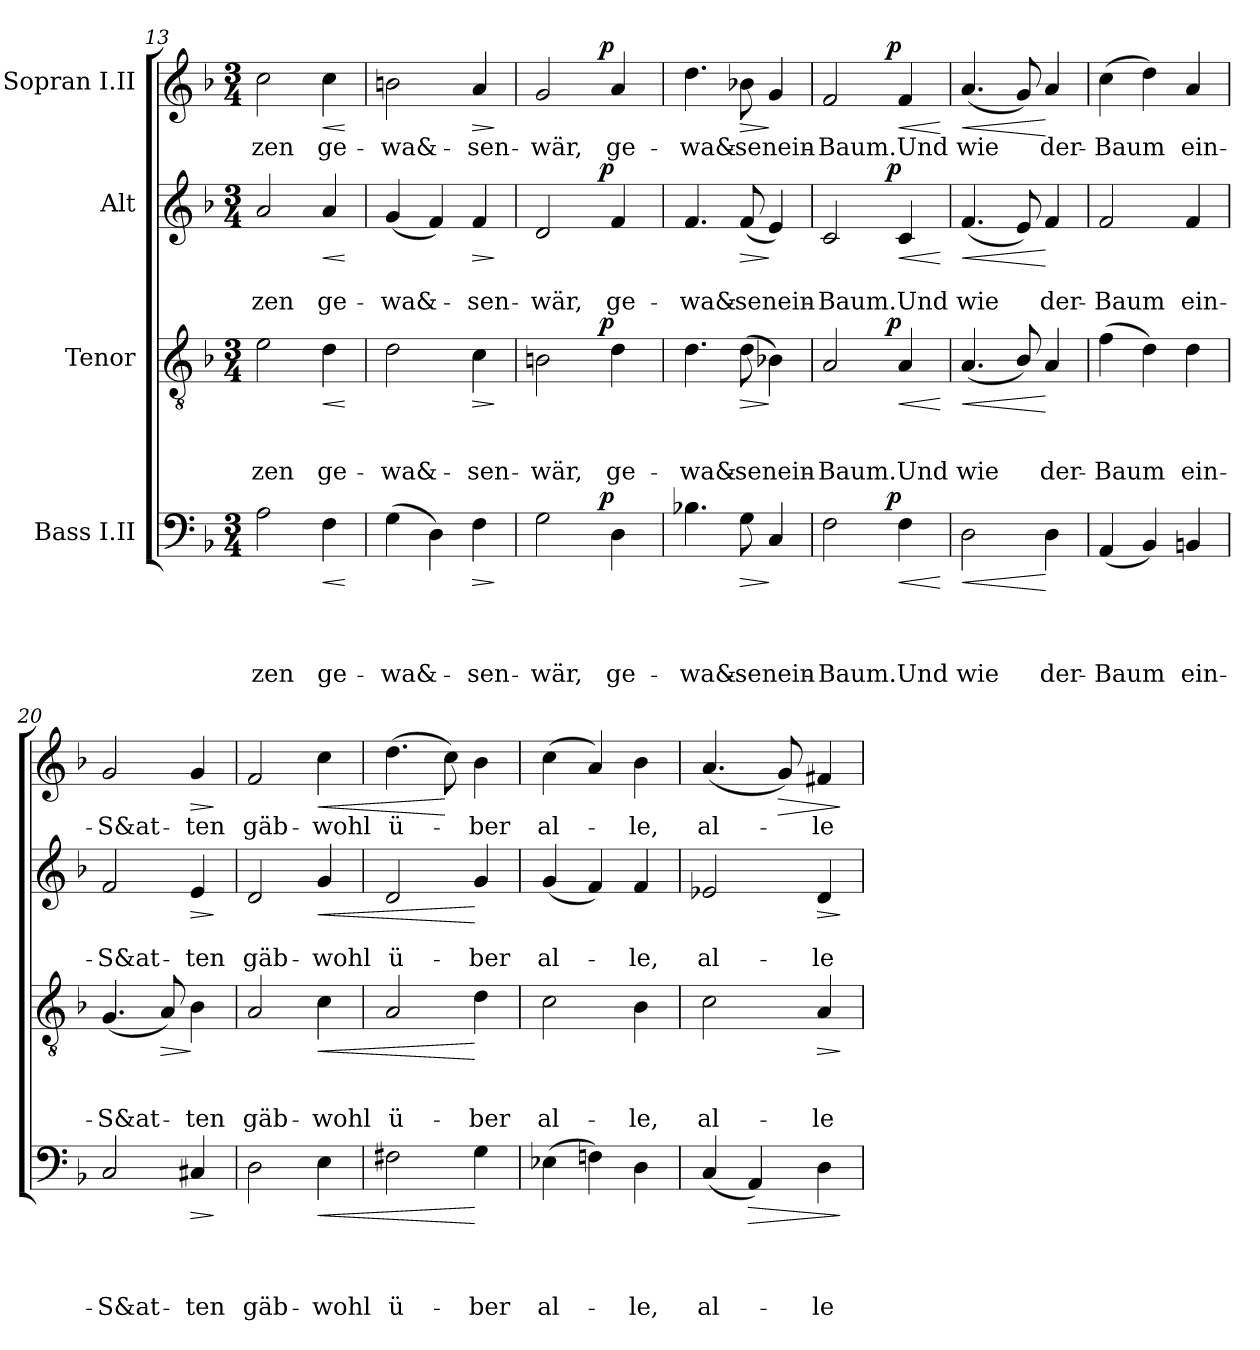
**kern	**text	**text	**text	**text	**dynam	**kern	**text	**text	**text	**dynam	**kern	**text	**text	**dynam	**kern	**text	**dynam
*part4	*part4	*part4	*part4	*part4	*part4	*part3	*part3	*part3	*part3	*part3	*part2	*part2	*part2	*part2	*part1	*part1	*part1
*staff4	*staff4	*staff4	*staff4	*staff4	*staff4	*staff3	*staff3	*staff3	*staff3	*staff3	*staff2	*staff2	*staff2	*staff2	*staff1	*staff1	*staff1
*I"Bass I.II	*	*	*	*	*	*I"Tenor	*	*	*	*	*I"Alt	*	*	*	*I"Sopran I.II	*	*
*clefF4	*	*	*	*	*	*clefGv2	*	*	*	*	*clefG2	*	*	*	*clefG2	*	*
*k[b-]	*	*	*	*	*	*k[b-]	*	*	*	*	*k[b-]	*	*	*	*k[b-]	*	*
*F:	*	*	*	*	*	*F:	*	*	*	*	*F:	*	*	*	*F:	*	*
*M3/4	*	*	*	*	*	*M3/4	*	*	*	*	*M3/4	*	*	*	*M3/4	*	*
=13	=13	=13	=13	=13	=13	=13	=13	=13	=13	=13	=13	=13	=13	=13	=13	=13	=13
!	!	!	!	!LO:LY:b	!	!	!	!	!LO:LY:b	!	!	!	!LO:LY:b	!	!	!LO:LY:b	!
2A\	.	.	.	-zen	.	2e\	.	.	-zen	.	2a/	.	-zen	.	2cc\	-zen	.
!	!	!	!	!LO:LY:b	!LO:HP:b	!	!	!	!LO:LY:b	!LO:HP:b	!	!	!LO:LY:b	!LO:HP:b	!	!LO:LY:b	!LO:HP:b
4F\	.	.	.	ge-	<	4d\	.	.	ge-	<	4a/	.	ge-	<	4cc\	ge-	<
.	.	.	.	.	[	.	.	.	.	[	.	.	.	[	.	.	[
=14!	=14!	=14!	=14!	=14!	=14!	=14!	=14!	=14!	=14!	=14!	=14!	=14!	=14!	=14!	=14!	=14!	=14!
!	!	!	!	!LO:LY:b	!	!	!	!	!LO:LY:b	!	!	!	!LO:LY:b	!	!	!LO:LY:b	!
(>4G\	.	.	.	-wa&-	.	2d\	.	.	-wa&-	.	(<4g/	.	-wa&-	.	2bn\	-wa&-	.
4D\)	.	.	.	.	.	.	.	.	.	.	4f/)	.	.	.	.	.	.
!	!	!	!	!LO:LY:b	!LO:HP:b	!	!	!	!LO:LY:b	!LO:HP:b	!	!	!LO:LY:b	!LO:HP:b	!	!LO:LY:b	!LO:HP:b
4F\	.	.	.	-sen-	>	4c\	.	.	-sen-	>	4f/	.	-sen-	>	4a/	-sen-	>
.	.	.	.	.	]	.	.	.	.	]	.	.	.	]	.	.	]
=15!	=15!	=15!	=15!	=15!	=15!	=15!	=15!	=15!	=15!	=15!	=15!	=15!	=15!	=15!	=15!	=15!	=15!
!	!	!	!	!LO:LY:b	!	!	!	!	!LO:LY:b	!	!	!	!LO:LY:b	!	!	!LO:LY:b	!
*^	*	*	*	*	*	*^	*	*	*	*	*^	*	*	*	*^	*	*
2G\	4...ryy	.	.	.	-wär,	.	2Bn\	4...ryy	.	.	-wär,	.	2d/	4...ryy	.	-wär,	.	2g/	4...ryy	-wär,	.
!	!	!	!	!	!	!LO:DY:a	!	!	!	!	!	!LO:DY:a	!	!	!	!	!LO:DY:a	!	!	!	!LO:DY:a
.	4ryy	.	.	.	.	p	.	4ryy	.	.	.	p	.	4ryy	.	.	p	.	4ryy	.	p
!	!	!	!	!	!LO:LY:b	!	!	!	!	!	!LO:LY:b	!	!	!	!	!LO:LY:b	!	!	!	!LO:LY:b	!
4D\	.	.	.	.	ge-	.	4d\	.	.	.	ge-	.	4f/	.	.	ge-	.	4a/	.	ge-	.
.	32ryy	.	.	.	.	.	.	32ryy	.	.	.	.	.	32ryy	.	.	.	.	32ryy	.	.
=16!	=16!	=16!	=16!	=16!	=16!	=16!	=16!	=16!	=16!	=16!	=16!	=16!	=16!	=16!	=16!	=16!	=16!	=16!	=16!	=16!	=16!
!	!	!	!	!	!LO:LY:b	!	!	!	!	!	!LO:LY:b	!	!	!	!	!LO:LY:b	!	!	!	!LO:LY:b	!
*v	*v	*	*	*	*	*	*	*	*	*	*	*	*v	*v	*	*	*	*v	*v	*	*
*	*	*	*	*	*	*v	*v	*	*	*	*	*	*	*	*	*	*	*
4.B-X\	.	.	.	-wa&-	.	4.d\	.	.	-wa&-	.	4.f/	.	-wa&-	.	4.dd\	-wa&-	.
!	!	!	!	!LO:LY:b	!LO:HP:b	!	!	!	!LO:LY:b	!LO:HP:b	!	!	!LO:LY:b	!LO:HP:b	!	!LO:LY:b	!LO:HP:b
8G\	.	.	.	-senein-	>	(<8d\	.	.	-senein-	>	(<8f/	.	-senein-	>	8b-X\	-senein-	>
4C/	.	.	.	.	]	4B-X\)	.	.	.	]	4e/)	.	.	]	4g/	.	]
=17!	=17!	=17!	=17!	=17!	=17!	=17!	=17!	=17!	=17!	=17!	=17!	=17!	=17!	=17!	=17!	=17!	=17!
!	!	!	!	!LO:LY:b	!	!	!	!	!LO:LY:b	!	!	!	!LO:LY:b	!	!	!LO:LY:b	!
*^	*	*	*	*	*	*^	*	*	*	*	*^	*	*	*	*^	*	*
2F\	4...ryy	.	.	.	-Baum.Und	.	2A/	4...ryy	.	.	-Baum.Und	.	2c/	4...ryy	.	-Baum.Und	.	2f/	4...ryy	-Baum.Und	.
!	!	!	!	!	!	!LO:DY:a	!	!	!	!	!	!LO:DY:a	!	!	!	!	!LO:DY:a	!	!	!	!LO:DY:a
.	4ryy	.	.	.	.	p	.	4ryy	.	.	.	p	.	4ryy	.	.	p	.	4ryy	.	p
!	!	!	!	!	!	!LO:HP:b	!	!	!	!	!	!LO:HP:b	!	!	!	!	!LO:HP:b	!	!	!	!LO:HP:b
4F\	.	.	.	.	.	<	4A/	.	.	.	.	<	4c/	.	.	.	<	4f/	.	.	<
.	32ryy	.	.	.	.	.	.	32ryy	.	.	.	.	.	32ryy	.	.	.	.	32ryy	.	.
.	.	.	.	.	.	[	.	.	.	.	.	[	.	.	.	.	[	.	.	.	[
!!LO:PB:g=z
=18!	=18!	=18!	=18!	=18!	=18!	=18!	=18!	=18!	=18!	=18!	=18!	=18!	=18!	=18!	=18!	=18!	=18!	=18!	=18!	=18!	=18!
!	!	!	!	!	!LO:LY:b	!LO:HP:b	!	!	!	!	!LO:LY:b	!LO:HP:b	!	!	!	!LO:LY:b	!LO:HP:b	!	!	!LO:LY:b	!LO:HP:b
*v	*v	*	*	*	*	*	*	*	*	*	*	*	*v	*v	*	*	*	*v	*v	*	*
*	*	*	*	*	*	*v	*v	*	*	*	*	*	*	*	*	*	*	*
2D\	.	.	.	wie	<	(<4.A/	.	.	wie	<	(<4.f/	.	wie	<	(<4.a/	wie	<
.	.	.	.	.	.	8B-/)	.	.	.	.	8e/)	.	.	.	8g/)	.	.
!	!	!	!	!LO:LY:b	!	!	!	!	!LO:LY:b	!	!	!	!LO:LY:b	!	!	!LO:LY:b	!
4D\	.	.	.	der-	[	4A/	.	.	der-	[	4f/	.	der-	[	4a/	der-	[
=19!	=19!	=19!	=19!	=19!	=19!	=19!	=19!	=19!	=19!	=19!	=19!	=19!	=19!	=19!	=19!	=19!	=19!
!	!	!	!	!LO:LY:b	!	!	!	!	!LO:LY:b	!	!	!	!LO:LY:b	!	!	!LO:LY:b	!
(<4AA/	.	.	.	-Baum	.	(>4f\	.	.	-Baum	.	2f/	.	-Baum	.	(>4cc\	-Baum	.
4BB-/)	.	.	.	.	.	4d\)	.	.	.	.	.	.	.	.	4dd\)	.	.
!	!	!	!	!LO:LY:b	!	!	!	!	!LO:LY:b	!	!	!	!LO:LY:b	!	!	!LO:LY:b	!
4BBn/	.	.	.	ein-	.	4d\	.	.	ein-	.	4f/	.	ein-	.	4a/	ein-	.
=20!	=20!	=20!	=20!	=20!	=20!	=20!	=20!	=20!	=20!	=20!	=20!	=20!	=20!	=20!	=20!	=20!	=20!
!	!	!	!	!LO:LY:b	!	!	!	!	!LO:LY:b	!	!	!	!LO:LY:b	!	!	!LO:LY:b	!
2C/	.	.	.	-S&at-	.	(<4.G/	.	.	-S&at-	.	2f/	.	-S&at-	.	2g/	-S&at-	.
!	!	!	!	!	!	!	!	!	!	!LO:HP:b	!	!	!	!	!	!	!
.	.	.	.	.	.	8A/)	.	.	.	>	.	.	.	.	.	.	.
!	!	!	!	!LO:LY:b	!LO:HP:b	!	!	!	!LO:LY:b	!	!	!	!LO:LY:b	!LO:HP:b	!	!LO:LY:b	!LO:HP:b
4C#X/	.	.	.	-ten	>	4B-\	.	.	-ten	]	4e/	.	-ten	>	4g/	-ten	>
.	.	.	.	.	]	.	.	.	.	.	.	.	.	]	.	.	]
=21!	=21!	=21!	=21!	=21!	=21!	=21!	=21!	=21!	=21!	=21!	=21!	=21!	=21!	=21!	=21!	=21!	=21!
!	!	!	!	!LO:LY:b	!	!	!	!	!LO:LY:b	!	!	!	!LO:LY:b	!	!	!LO:LY:b	!
2D\	.	.	.	gäb-	.	2A/	.	.	gäb-	.	2d/	.	gäb-	.	2f/	gäb-	.
!	!	!	!	!LO:LY:b	!LO:HP:b	!	!	!	!LO:LY:b	!LO:HP:b	!	!	!LO:LY:b	!LO:HP:b	!	!LO:LY:b	!LO:HP:b
4E\	.	.	.	-wohl	<	4c\	.	.	-wohl	<	4g/	.	-wohl	<	4cc\	-wohl	<
=22!	=22!	=22!	=22!	=22!	=22!	=22!	=22!	=22!	=22!	=22!	=22!	=22!	=22!	=22!	=22!	=22!	=22!
!	!	!	!	!LO:LY:b	!	!	!	!	!LO:LY:b	!	!	!	!LO:LY:b	!	!	!LO:LY:b	!
2F#X\	.	.	.	ü-	.	2A/	.	.	ü-	.	2d/	.	ü-	.	(>4.dd\	ü-	.
.	.	.	.	.	.	.	.	.	.	.	.	.	.	.	8cc\)	.	[
!	!	!	!	!LO:LY:b	!	!	!	!	!LO:LY:b	!	!	!	!LO:LY:b	!	!	!LO:LY:b	!
4G\	.	.	.	-ber	[	4d\	.	.	-ber	[	4g/	.	-ber	[	4b-\	-ber	.
=23!	=23!	=23!	=23!	=23!	=23!	=23!	=23!	=23!	=23!	=23!	=23!	=23!	=23!	=23!	=23!	=23!	=23!
!	!	!	!	!LO:LY:b	!	!	!	!	!LO:LY:b	!	!	!	!LO:LY:b	!	!	!LO:LY:b	!
(>4E-X\	.	.	.	al-	.	2c\	.	.	al-	.	(<4g/	.	al-	.	(>4cc\	al-	.
4Fn\)	.	.	.	.	.	.	.	.	.	.	4f/)	.	.	.	4a/)	.	.
!	!	!	!	!LO:LY:b	!	!	!	!	!LO:LY:b	!	!	!	!LO:LY:b	!	!	!LO:LY:b	!
4D\	.	.	.	-le,	.	4B-\	.	.	-le,	.	4f/	.	-le,	.	4b-\	-le,	.
=24!	=24!	=24!	=24!	=24!	=24!	=24!	=24!	=24!	=24!	=24!	=24!	=24!	=24!	=24!	=24!	=24!	=24!
!	!	!	!	!LO:LY:b	!	!	!	!	!LO:LY:b	!	!	!	!LO:LY:b	!	!	!LO:LY:b	!
(<4C/	.	.	.	al-	.	2c\	.	.	al-	.	2e-X/	.	al-	.	(<4.a/	al-	.
!	!	!	!	!	!LO:HP:b	!	!	!	!	!	!	!	!	!	!	!	!
4AA/)	.	.	.	.	>	.	.	.	.	.	.	.	.	.	.	.	.
!	!	!	!	!	!	!	!	!	!	!	!	!	!	!	!	!	!LO:HP:b
.	.	.	.	.	.	.	.	.	.	.	.	.	.	.	8g/)	.	>
!	!	!	!	!LO:LY:b	!	!	!	!	!LO:LY:b	!LO:HP:b	!	!	!LO:LY:b	!LO:HP:b	!	!LO:LY:b	!
4D\	.	.	.	-le-	.	4A/	.	.	-le-	>	4d/	.	-le-	>	4f#X/	-le-	.
.	.	.	.	.	]	.	.	.	.	]	.	.	.	]	.	.	]
=!	=!	=!	=!	=!	=!	=!	=!	=!	=!	=!	=!	=!	=!	=!	=!	=!	=!
*-	*-	*-	*-	*-	*-	*-	*-	*-	*-	*-	*-	*-	*-	*-	*-	*-	*-
